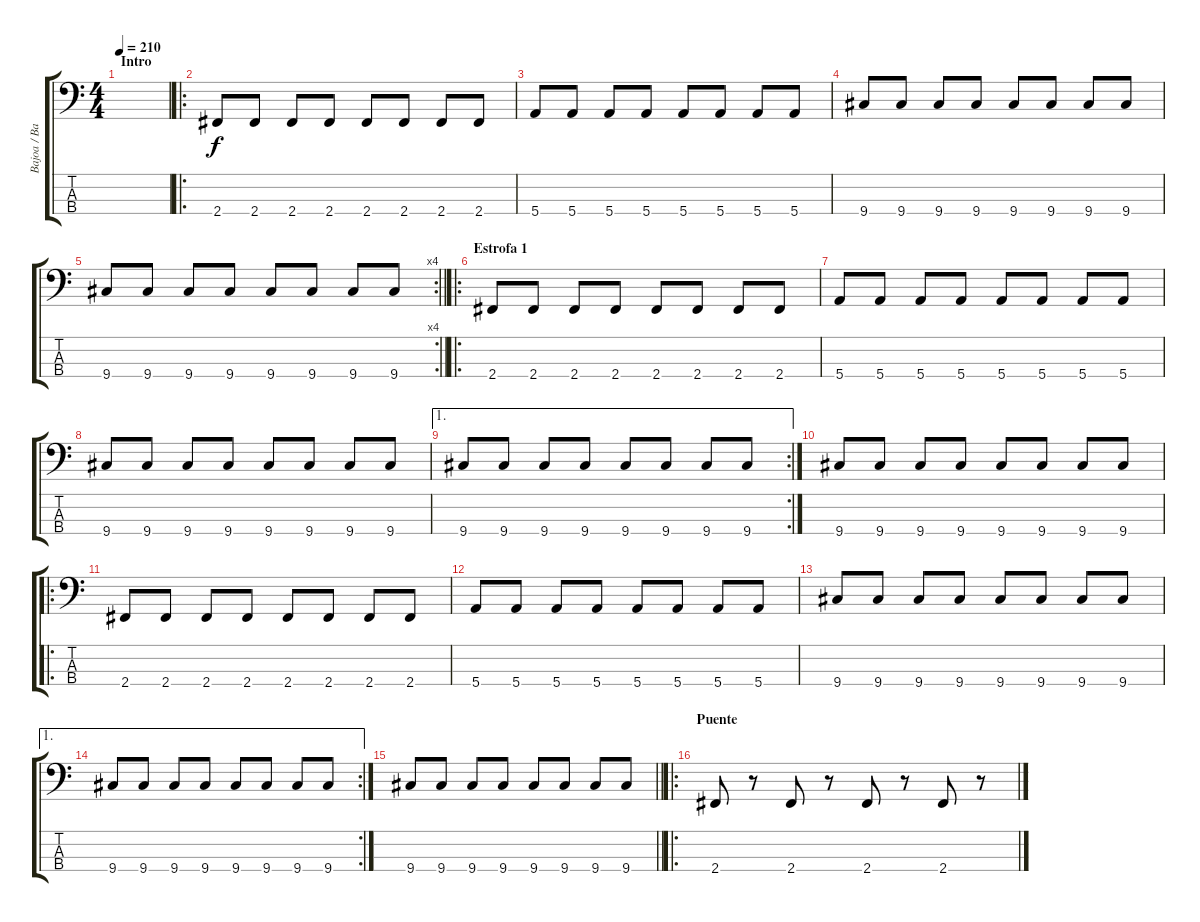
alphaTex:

\track ("Bajoa / Bajo" "Bajoa / Ba") {instrument electricbasspick}
\staff {score tabs}
\tuning (G2 D2 A1 E1) {hide}
\ts (4 4)
\section ("" "Intro")
\tempo 210
\clef f4
\ks c
|
\ro
2.4.8 2.4.8 2.4.8 2.4.8 2.4.8 2.4.8 2.4.8 2.4.8 |
5.4.8 5.4.8 5.4.8 5.4.8 5.4.8 5.4.8 5.4.8 5.4.8 |
9.4.8 9.4.8 9.4.8 9.4.8 9.4.8 9.4.8 9.4.8 9.4.8 |
\rc 4
\barLineRight lightlight
9.4.8 9.4.8 9.4.8 9.4.8 9.4.8 9.4.8 9.4.8 9.4.8 |
\ro
\section ("" "Estrofa 1")
2.4.8 2.4.8 2.4.8 2.4.8 2.4.8 2.4.8 2.4.8 2.4.8 |
5.4.8 5.4.8 5.4.8 5.4.8 5.4.8 5.4.8 5.4.8 5.4.8 |
9.4.8 9.4.8 9.4.8 9.4.8 9.4.8 9.4.8 9.4.8 9.4.8 |
\ae 1
\rc 2
9.4.8 9.4.8 9.4.8 9.4.8 9.4.8 9.4.8 9.4.8 9.4.8 |
9.4.8 9.4.8 9.4.8 9.4.8 9.4.8 9.4.8 9.4.8 9.4.8 |
\ro
2.4.8 2.4.8 2.4.8 2.4.8 2.4.8 2.4.8 2.4.8 2.4.8 |
5.4.8 5.4.8 5.4.8 5.4.8 5.4.8 5.4.8 5.4.8 5.4.8 |
9.4.8 9.4.8 9.4.8 9.4.8 9.4.8 9.4.8 9.4.8 9.4.8 |
\ae 1
\rc 2
9.4.8 9.4.8 9.4.8 9.4.8 9.4.8 9.4.8 9.4.8 9.4.8 |
\barLineRight lightlight
9.4.8 9.4.8 9.4.8 9.4.8 9.4.8 9.4.8 9.4.8 9.4.8 |
\ro
\section ("" "Puente")
2.4.8 r.8 2.4.8 r.8 2.4.8 r.8 2.4.8 r.8
